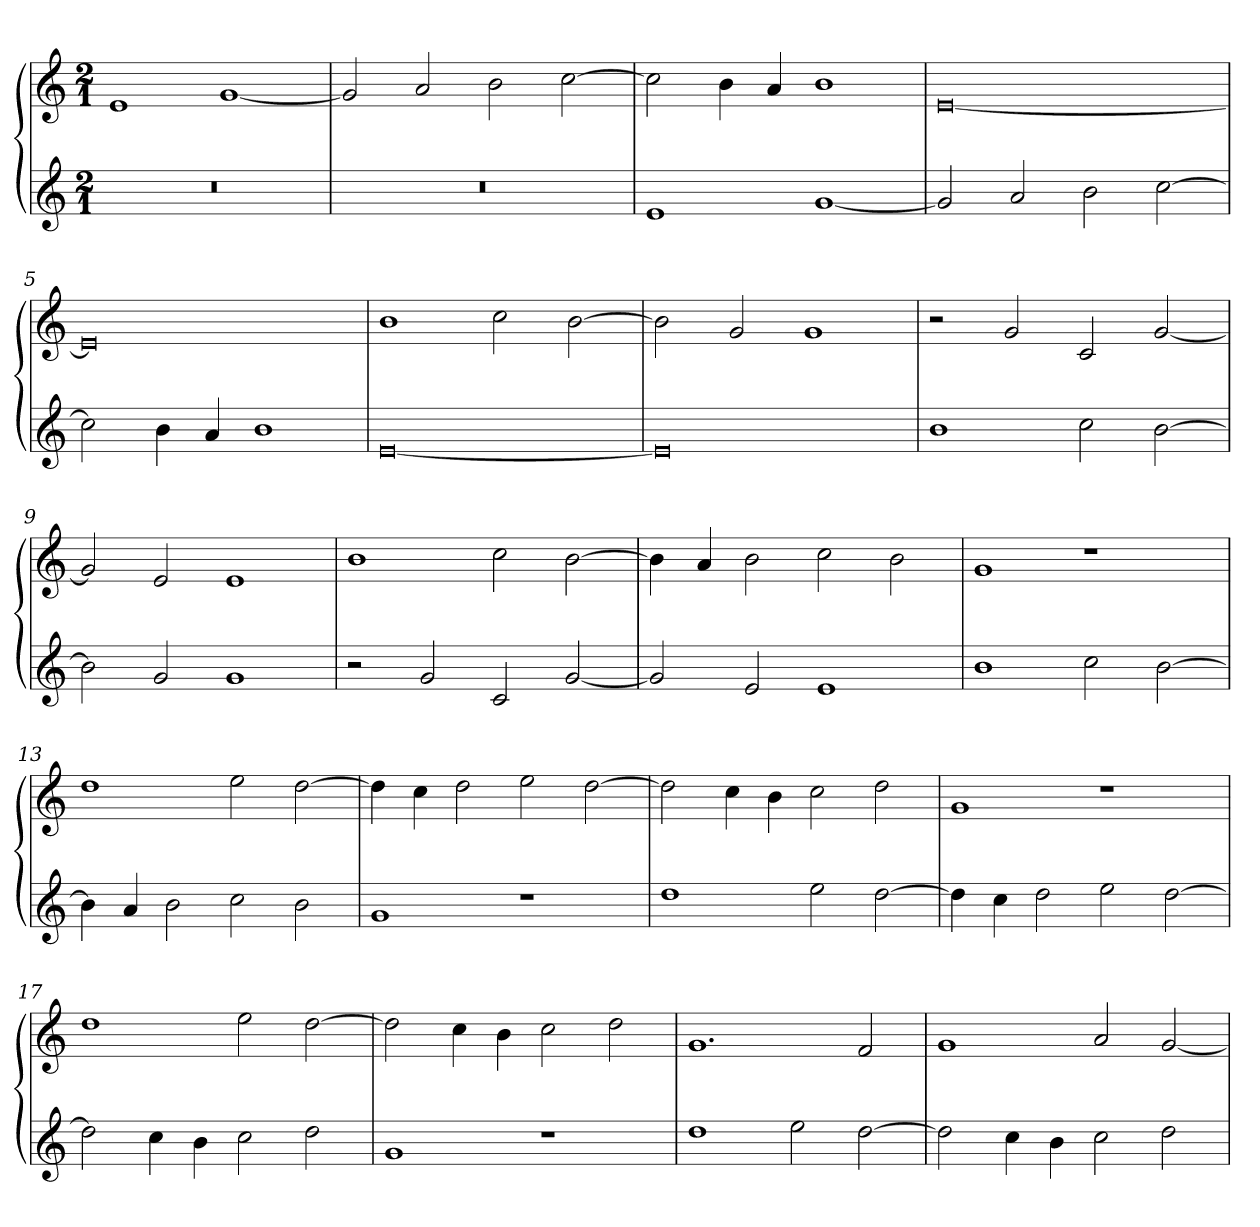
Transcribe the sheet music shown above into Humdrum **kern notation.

**kern	**kern
*part2	*part1
*staff2	*staff1
*clefG2	*clefG2
*k[]	*k[]
*M2/1	*M2/1
=1	=1
0r	1e
.	[1g
=2	=2
0r	2g]
.	2a
.	2b
.	[2cc
=3	=3
1e	2cc]
.	4b
.	4a
[1g	1b
=4	=4
2g]	[0e
2a	.
2b	.
[2cc	.
=5	=5
2cc]	0e]
4b	.
4a	.
1b	.
=6	=6
[0e	1b
.	2cc
.	[2b
=7	=7
0e]	2b]
.	2g
.	1g
=8	=8
1b	2r
.	2g
2cc	2c
[2b	[2g
=9	=9
2b]	2g]
2g	2e
1g	1e
=10	=10
2r	1b
2g	.
2c	2cc
[2g	[2b
=11	=11
2g]	4b]
.	4a
2e	2b
1e	2cc
.	2b
=12	=12
1b	1g
2cc	1r
[2b	.
=13	=13
4b]	1dd
4a	.
2b	.
2cc	2ee
2b	[2dd
=14	=14
1g	4dd]
.	4cc
.	2dd
1r	2ee
.	[2dd
=15	=15
1dd	2dd]
.	4cc
.	4b
2ee	2cc
[2dd	2dd
=16	=16
4dd]	1g
4cc	.
2dd	.
2ee	1r
[2dd	.
=17	=17
2dd]	1dd
4cc	.
4b	.
2cc	2ee
2dd	[2dd
=18	=18
1g	2dd]
.	4cc
.	4b
1r	2cc
.	2dd
=19	=19
1dd	1.g
2ee	.
[2dd	2f
=20	=20
2dd]	1g
4cc	.
4b	.
2cc	2a
2dd	[2g
=	=
*-	*-
